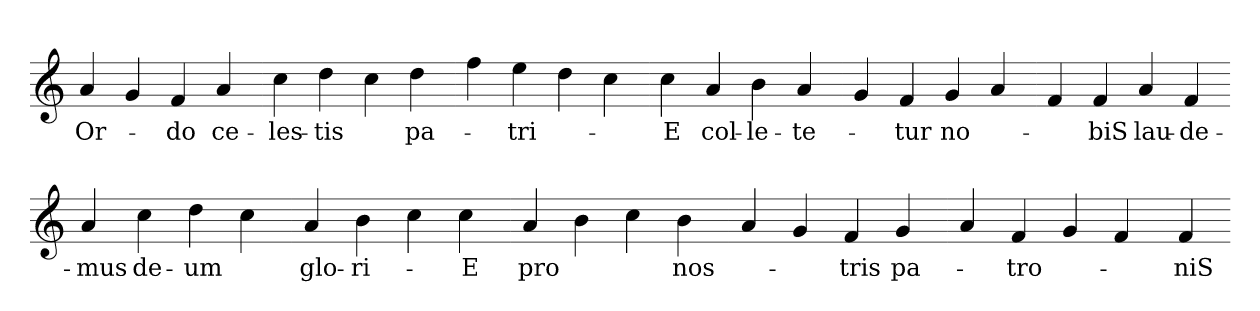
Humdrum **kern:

**kern	**text
*part1	*part1
*staff1	*staff1
*clefG2	*
=	=
4a	Or-
4g	.
4f	do
4a	ce-
=-	=-
4cc	les-
4dd	tis
4cc	.
4dd	pa-
=-	=-
4ff	.
4ee	tri-
4dd	.
4cc	.
=-	=-
4cc	E
4a	col-
4b	le-
4a	te-
=-	=-
4g	.
4f	tur
4g	no-
4a	.
=-	=-
4f	.
4f	biS
4a	lau-
4f	de-
=-	=-
4a	mus
4cc	de-
4dd	um
4cc	.
=-	=-
4a	glo-
4b	ri-
4cc	.
4cc	E
=-	=-
4a	pro
4b	.
4cc	.
4b	nos-
=-	=-
4a	.
4g	.
4f	tris
4g	pa-
=-	=-
4a	.
4f	tro-
4g	.
4f	.
=-	=-
4f	niS
=-	=-
*-	*-
